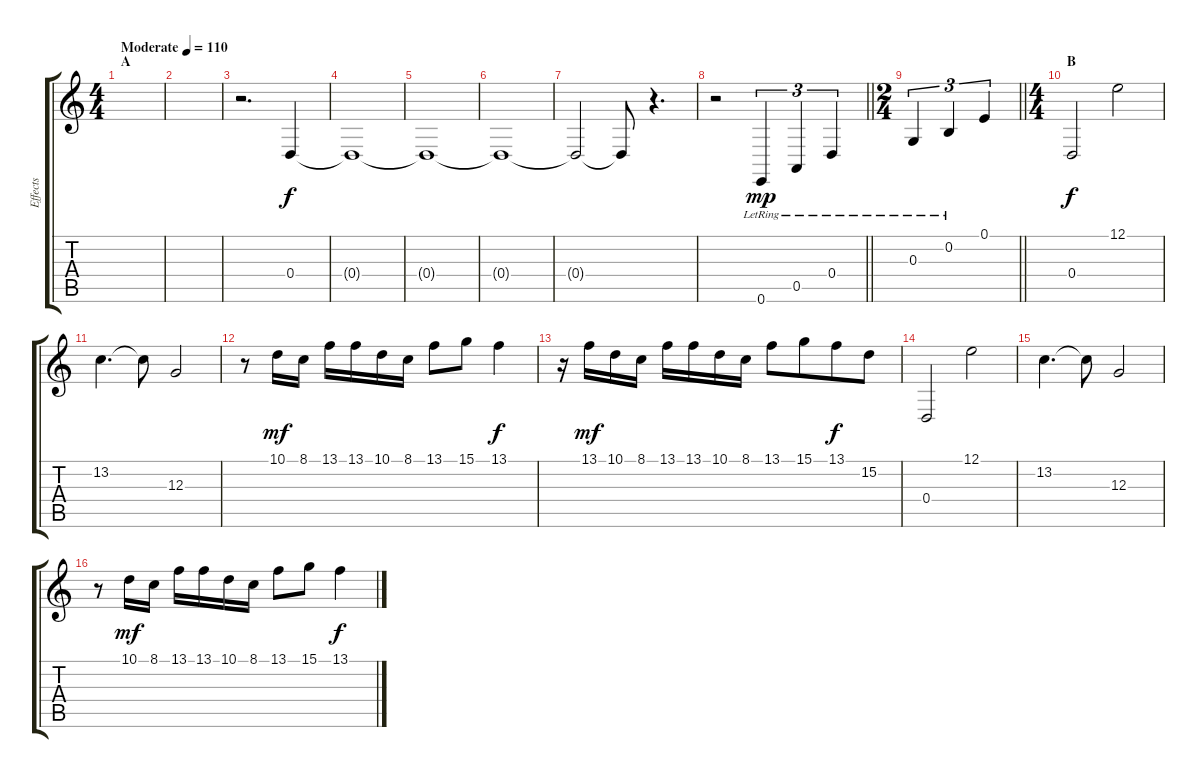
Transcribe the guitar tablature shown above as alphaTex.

\track ("Effects" "Effects") {instrument fx1rain}
\staff {score tabs}
\tuning (E4 B3 G3 D3 A2 E2) {hide}
\ts (4 4)
\section ("" "A")
\tempo (110 "Moderate")
\clef g2
\ks c
|
|
r.2{d} 0.4.4 |
0.4{t}.1{dy f} |
0.4{t}.1 |
0.4{t}.1 |
0.4{t}.2 0.4{t}.8 r.4{d} |
\barLineRight lightlight
r.2 0.6{lr}.4{tu (3 2) dy mp instrument reversecymbal} 0.5{lr}.4{tu (3 2)} 0.4{lr}.4{tu (3 2)} |
\ts (2 4)
\barLineRight lightlight
0.3{lr}.4{tu (3 2)} 0.2{lr}.4{tu (3 2)} 0.1.4{tu (3 2)} |
\ts (4 4)
\section ("" "B")
0.4.2{dy f volume 13 instrument fx1rain} 12.1.2 |
13.2.4{d} 13.2{t}.8 12.3.2 |
r.8{instrument kalimba} 10.1.16{dy mf} 8.1.16 13.1.16 13.1.16 10.1.16 8.1.16 13.1.8 15.1.8 13.1.4{dy f} |
r.16 13.1.16{dy mf} 10.1.16 8.1.16 13.1.16 13.1.16 10.1.16 8.1.16 13.1.8 15.1.8{beam merge} 13.1.8{dy f} 15.2.8 |
0.4.2{instrument fx1rain} 12.1.2 |
13.2.4{d} 13.2{t}.8 12.3.2 |
r.8{instrument kalimba} 10.1.16{dy mf} 8.1.16 13.1.16 13.1.16 10.1.16 8.1.16 13.1.8 15.1.8 13.1.4{dy f}
